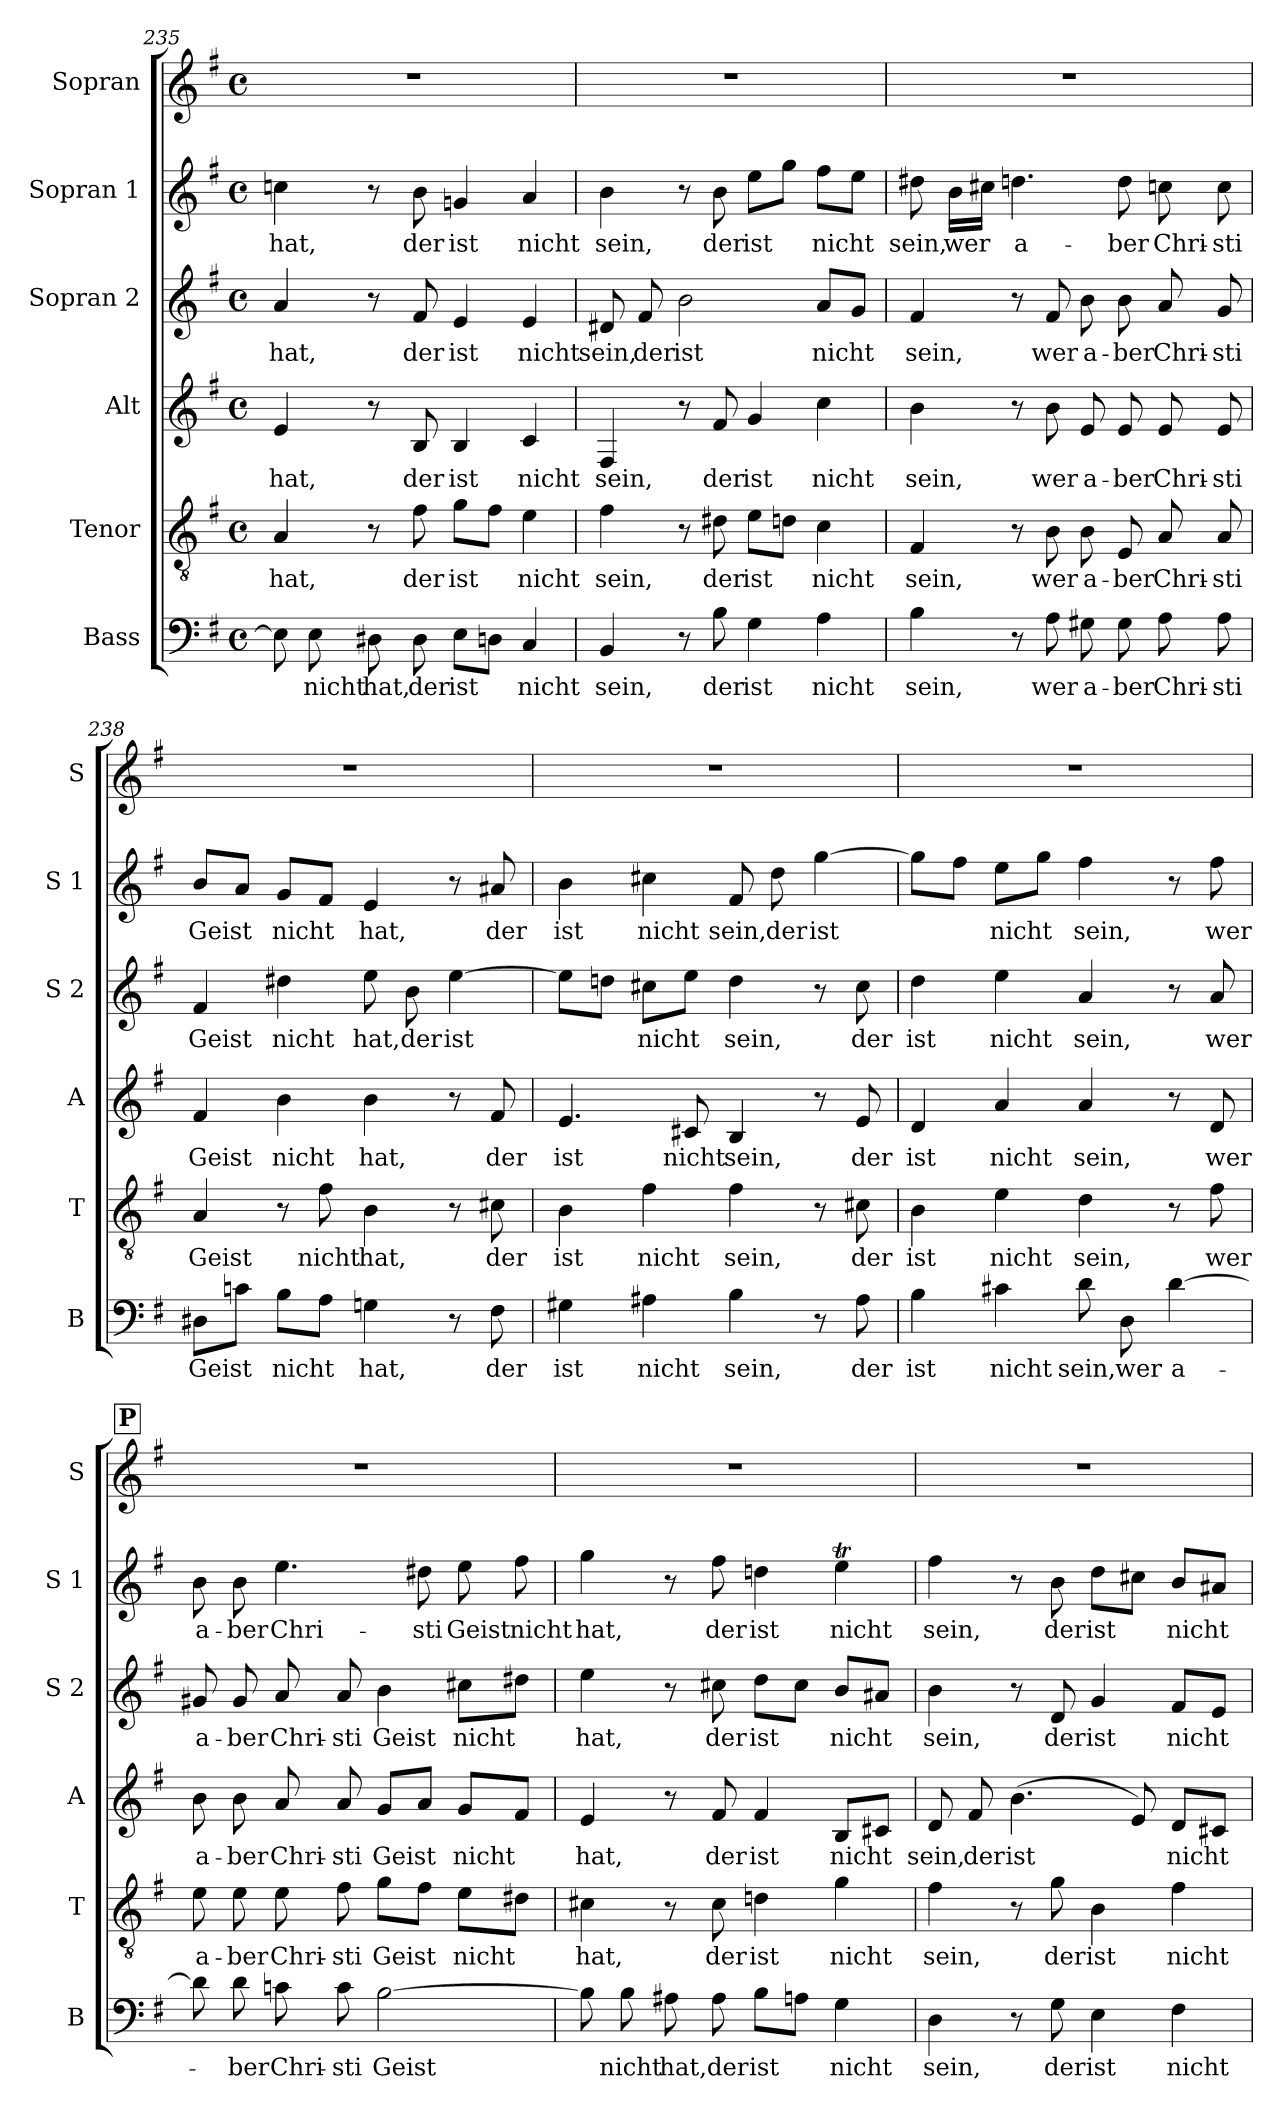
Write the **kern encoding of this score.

**kern	**text	**kern	**text	**kern	**text	**kern	**text	**kern	**text	**kern
*part6	*part6	*part5	*part5	*part4	*part4	*part3	*part3	*part2	*part2	*part1
*staff6	*staff6	*staff5	*staff5	*staff4	*staff4	*staff3	*staff3	*staff2	*staff2	*staff1
*I"Bass	*	*I"Tenor	*	*I"Alt	*	*I"Sopran 2	*	*I"Sopran 1	*	*I"Sopran
*I'B	*	*I'T	*	*I'A	*	*I'S 2	*	*I'S 1	*	*I'S
!!LO:PB:g=z
*clefF4	*	*clefGv2	*	*clefG2	*	*clefG2	*	*clefG2	*	*clefG2
*k[f#]	*	*k[f#]	*	*k[f#]	*	*k[f#]	*	*k[f#]	*	*k[f#]
*e:	*	*e:	*	*e:	*	*e:	*	*e:	*	*e:
*M4/4	*	*M4/4	*	*M4/4	*	*M4/4	*	*M4/4	*	*M4/4
*met(c)	*	*met(c)	*	*met(c)	*	*met(c)	*	*met(c)	*	*met(c)
=235	=235	=235	=235	=235	=235	=235	=235	=235	=235	=235
8E\]	.	4A/	hat,	4e/	hat,	4a/	hat,	4ccn\	hat,	1r
8E\	nicht	.	.	.	.	.	.	.	.	.
8D#X\	hat,	8r	.	8r	.	8r	.	8r	.	.
8D#\	der	8f#\	der	8B/	der	8f#/	der	8b\	der	.
8E\L	ist	8g\L	ist	4B/	ist	4e/	ist	4gn/	ist	.
8Dn\J	.	8f#\J	.	.	.	.	.	.	.	.
4C/	nicht	4e\	nicht	4c/	nicht	4e/	nicht	4a/	nicht	.
=236	=236	=236	=236	=236	=236	=236	=236	=236	=236	=236
4BB/	sein,	4f#\	sein,	4F#/	sein,	8d#X/	sein,	4b\	sein,	1r
.	.	.	.	.	.	8f#/	der	.	.	.
8r	.	8r	.	8r	.	2b\	ist	8r	.	.
8B\	der	8d#X\	der	8f#/	der	.	.	8b\	der	.
4G\	ist	8e\L	ist	4g/	ist	.	.	8ee\L	ist	.
.	.	8dn\J	.	.	.	.	.	8gg\J	.	.
4A\	nicht	4c\	nicht	4cc\	nicht	8a/L	nicht	8ff#\L	nicht	.
.	.	.	.	.	.	8g/J	.	8ee\J	.	.
=237	=237	=237	=237	=237	=237	=237	=237	=237	=237	=237
4B\	sein,	4F#/	sein,	4b\	sein,	4f#/	sein,	8dd#X\	sein,	1r
.	.	.	.	.	.	.	.	16b\LL	wer	.
.	.	.	.	.	.	.	.	16cc#X\JJ	.	.
8r	.	8r	.	8r	.	8r	.	4.ddn\	a-	.
8A\	wer	8B\	wer	8b\	wer	8f#/	wer	.	.	.
8G#X\	a-	8B\	a-	8e/	a-	8b\	a-	.	.	.
8G#\	-ber	8E/	-ber	8e/	-ber	8b\	-ber	8dd\	-ber	.
8A\	Chri-	8A/	Chri-	8e/	Chri-	8a/	Chri-	8ccn\	Chri-	.
8A\	-sti	8A/	-sti	8e/	-sti	8g/	-sti	8cc\	-sti	.
!!LO:LB:g=z
=238	=238	=238	=238	=238	=238	=238	=238	=238	=238	=238
8D#X\L	Geist	4A/	Geist	4f#/	Geist	4f#/	Geist	8b/L	Geist	1r
8cn\J	.	.	.	.	.	.	.	8a/J	.	.
8B\L	nicht	8r	.	4b\	nicht	4dd#X\	nicht	8g/L	nicht	.
8A\J	.	8f#\	nicht	.	.	.	.	8f#/J	.	.
4Gn\	hat,	4B\	hat,	4b\	hat,	8ee\	hat,	4e/	hat,	.
.	.	.	.	.	.	8b\	der	.	.	.
8r	.	8r	.	8r	.	[4ee\	ist	8r	.	.
8F#\	der	8c#X\	der	8f#/	der	.	.	8a#X/	der	.
=239	=239	=239	=239	=239	=239	=239	=239	=239	=239	=239
4G#X\	ist	4B\	ist	4.e/	ist	8ee\L]	.	4b\	ist	1r
.	.	.	.	.	.	8ddn\J	.	.	.	.
4A#X\	nicht	4f#\	nicht	.	.	8cc#X\L	nicht	4cc#X\	nicht	.
.	.	.	.	8c#X/	nicht	8ee\J	.	.	.	.
4B\	sein,	4f#\	sein,	4B/	sein,	4dd\	sein,	8f#/	sein,	.
.	.	.	.	.	.	.	.	8dd\	der	.
8r	.	8r	.	8r	.	8r	.	[4gg\	ist	.
8A#\	der	8c#X\	der	8e/	der	8cc#\	der	.	.	.
=240	=240	=240	=240	=240	=240	=240	=240	=240	=240	=240
4B\	ist	4B\	ist	4d/	ist	4dd\	ist	8gg\L]	.	1r
.	.	.	.	.	.	.	.	8ff#\J	.	.
4c#X\	nicht	4e\	nicht	4a/	nicht	4ee\	nicht	8ee\L	nicht	.
.	.	.	.	.	.	.	.	8gg\J	.	.
8d\	sein,	4d\	sein,	4a/	sein,	4a/	sein,	4ff#\	sein,	.
8D\	wer	.	.	.	.	.	.	.	.	.
[4d\	a-	8r	.	8r	.	8r	.	8r	.	.
.	.	8f#\	wer	8d/	wer	8a/	wer	8ff#\	wer	.
!!LO:LB:g=z
!!LO:REH:place=s1:b:B:fs=14:t=P
=241	=241	=241	=241	=241	=241	=241	=241	=241	=241	=241
8d\]	.	8e\	a-	8b\	a-	8g#X/	a-	8b\	a-	1r
8d\	-ber	8e\	-ber	8b\	-ber	8g#/	-ber	8b\	-ber	.
8cn\	Chri-	8e\	Chri-	8a/	Chri-	8a/	Chri-	4.ee\	Chri-	.
8c\	-sti	8f#\	-sti	8a/	-sti	8a/	-sti	.	.	.
[2B\	Geist	8g\L	Geist	8g/L	Geist	4b\	Geist	.	.	.
.	.	8f#\J	.	8a/J	.	.	.	8dd#X\	-sti	.
.	.	8e\L	nicht	8g/L	nicht	8cc#X\L	nicht	8ee\	Geist	.
.	.	8d#X\J	.	8f#/J	.	8dd#X\J	.	8ff#\	nicht	.
=242	=242	=242	=242	=242	=242	=242	=242	=242	=242	=242
8B\]	.	4c#X\	hat,	4e/	hat,	4ee\	hat,	4gg\	hat,	1r
8B\	nicht	.	.	.	.	.	.	.	.	.
8A#X\	hat,	8r	.	8r	.	8r	.	8r	.	.
8A#\	der	8c#\	der	8f#/	der	8cc#X\	der	8ff#\	der	.
8B\L	ist	4dn\	ist	4f#/	ist	8dd\L	ist	4ddn\	ist	.
8An\J	.	.	.	.	.	8cc#\J	.	.	.	.
4G\	nicht	4g\	nicht	8B/L	nicht	8b/L	nicht	4eeT\	nicht	.
.	.	.	.	8c#X/J	.	8a#X/J	.	.	.	.
!!LO:PB:g=z
=243	=243	=243	=243	=243	=243	=243	=243	=243	=243	=243
4D\	sein,	4f#\	sein,	8d/	sein,	4b\	sein,	4ff#\	sein,	1r
.	.	.	.	8f#/	der	.	.	.	.	.
8r	.	8r	.	(4.b\	ist	8r	.	8r	.	.
8G\	der	8g\	der	.	.	8d/	der	8b\	der	.
4E\	ist	4B\	ist	.	.	4g/	ist	8dd\L	ist	.
.	.	.	.	8e/)	.	.	.	8cc#X\J	.	.
4F#\	nicht	4f#\	nicht	8d/L	nicht	8f#/L	nicht	8b/L	nicht	.
.	.	.	.	8c#X/J	.	8e/J	.	8a#X/J	.	.
=	=	=	=	=	=	=	=	=	=	=
*-	*-	*-	*-	*-	*-	*-	*-	*-	*-	*-
